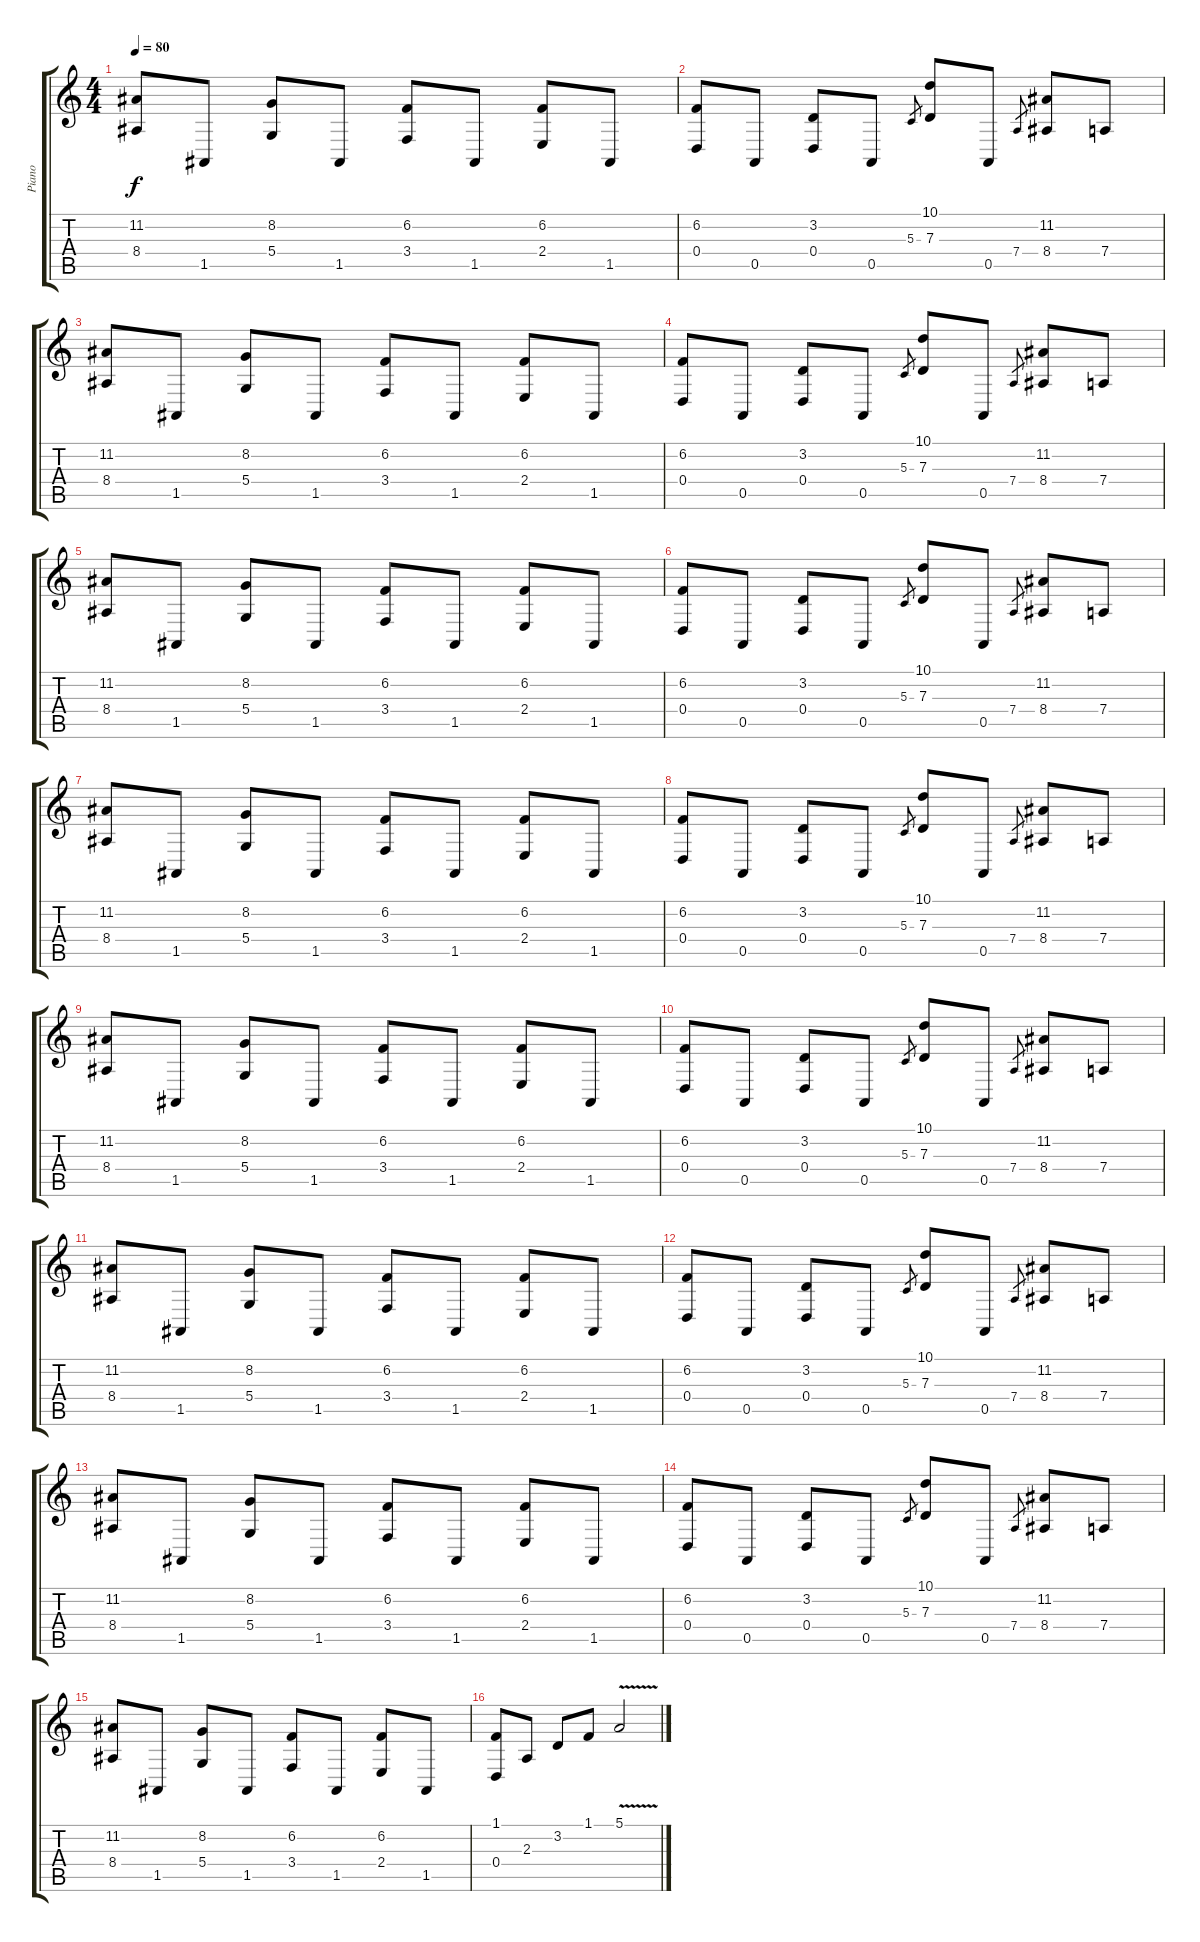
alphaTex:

\track ("Piano" "Piano") {instrument harpsichord}
\staff {score tabs}
\tuning (E4 B3 G3 D3 A2 E2) {hide}
\ts (4 4)
\tempo 80
\clef g2
\ks c
(11.2 8.4).8{dy f} 1.5.8 (8.2 5.4).8 1.5.8 (6.2 3.4).8 1.5.8 (6.2 2.4).8 1.5.8 |
(6.2 0.4).8 0.5.8 (3.2 0.4).8 0.5.8 5.3.8{gr} (10.1 7.3).8 0.5.8 7.4.8{gr} (11.2 8.4).8 7.4.8 |
(11.2 8.4).8 1.5.8 (8.2 5.4).8 1.5.8 (6.2 3.4).8 1.5.8 (6.2 2.4).8 1.5.8 |
(6.2 0.4).8 0.5.8 (3.2 0.4).8 0.5.8 5.3.8{gr} (10.1 7.3).8 0.5.8 7.4.8{gr} (11.2 8.4).8 7.4.8 |
(11.2 8.4).8 1.5.8 (8.2 5.4).8 1.5.8 (6.2 3.4).8 1.5.8 (6.2 2.4).8 1.5.8 |
(6.2 0.4).8 0.5.8 (3.2 0.4).8 0.5.8 5.3.8{gr} (10.1 7.3).8 0.5.8 7.4.8{gr} (11.2 8.4).8 7.4.8 |
(11.2 8.4).8 1.5.8 (8.2 5.4).8 1.5.8 (6.2 3.4).8 1.5.8 (6.2 2.4).8 1.5.8 |
(6.2 0.4).8 0.5.8 (3.2 0.4).8 0.5.8 5.3.8{gr} (10.1 7.3).8 0.5.8 7.4.8{gr} (11.2 8.4).8 7.4.8 |
(11.2 8.4).8 1.5.8 (8.2 5.4).8 1.5.8 (6.2 3.4).8 1.5.8 (6.2 2.4).8 1.5.8 |
(6.2 0.4).8 0.5.8 (3.2 0.4).8 0.5.8 5.3.8{gr} (10.1 7.3).8 0.5.8 7.4.8{gr} (11.2 8.4).8 7.4.8 |
(11.2 8.4).8 1.5.8 (8.2 5.4).8 1.5.8 (6.2 3.4).8 1.5.8 (6.2 2.4).8 1.5.8 |
(6.2 0.4).8{volume 0} 0.5.8 (3.2 0.4).8 0.5.8 5.3.8{gr} (10.1 7.3).8 0.5.8 7.4.8{gr} (11.2 8.4).8 7.4.8 |
(11.2 8.4).8 1.5.8 (8.2 5.4).8 1.5.8 (6.2 3.4).8 1.5.8 (6.2 2.4).8 1.5.8 |
(6.2 0.4).8 0.5.8 (3.2 0.4).8 0.5.8 5.3.8{gr} (10.1 7.3).8 0.5.8 7.4.8{gr} (11.2 8.4).8 7.4.8 |
(11.2 8.4).8 1.5.8 (8.2 5.4).8 1.5.8 (6.2 3.4).8 1.5.8 (6.2 2.4).8 1.5.8 |
(1.1 0.4).8{volume 16 instrument acousticgrandpiano} 2.3.8 3.2.8 1.1.8 5.1{v}.2
